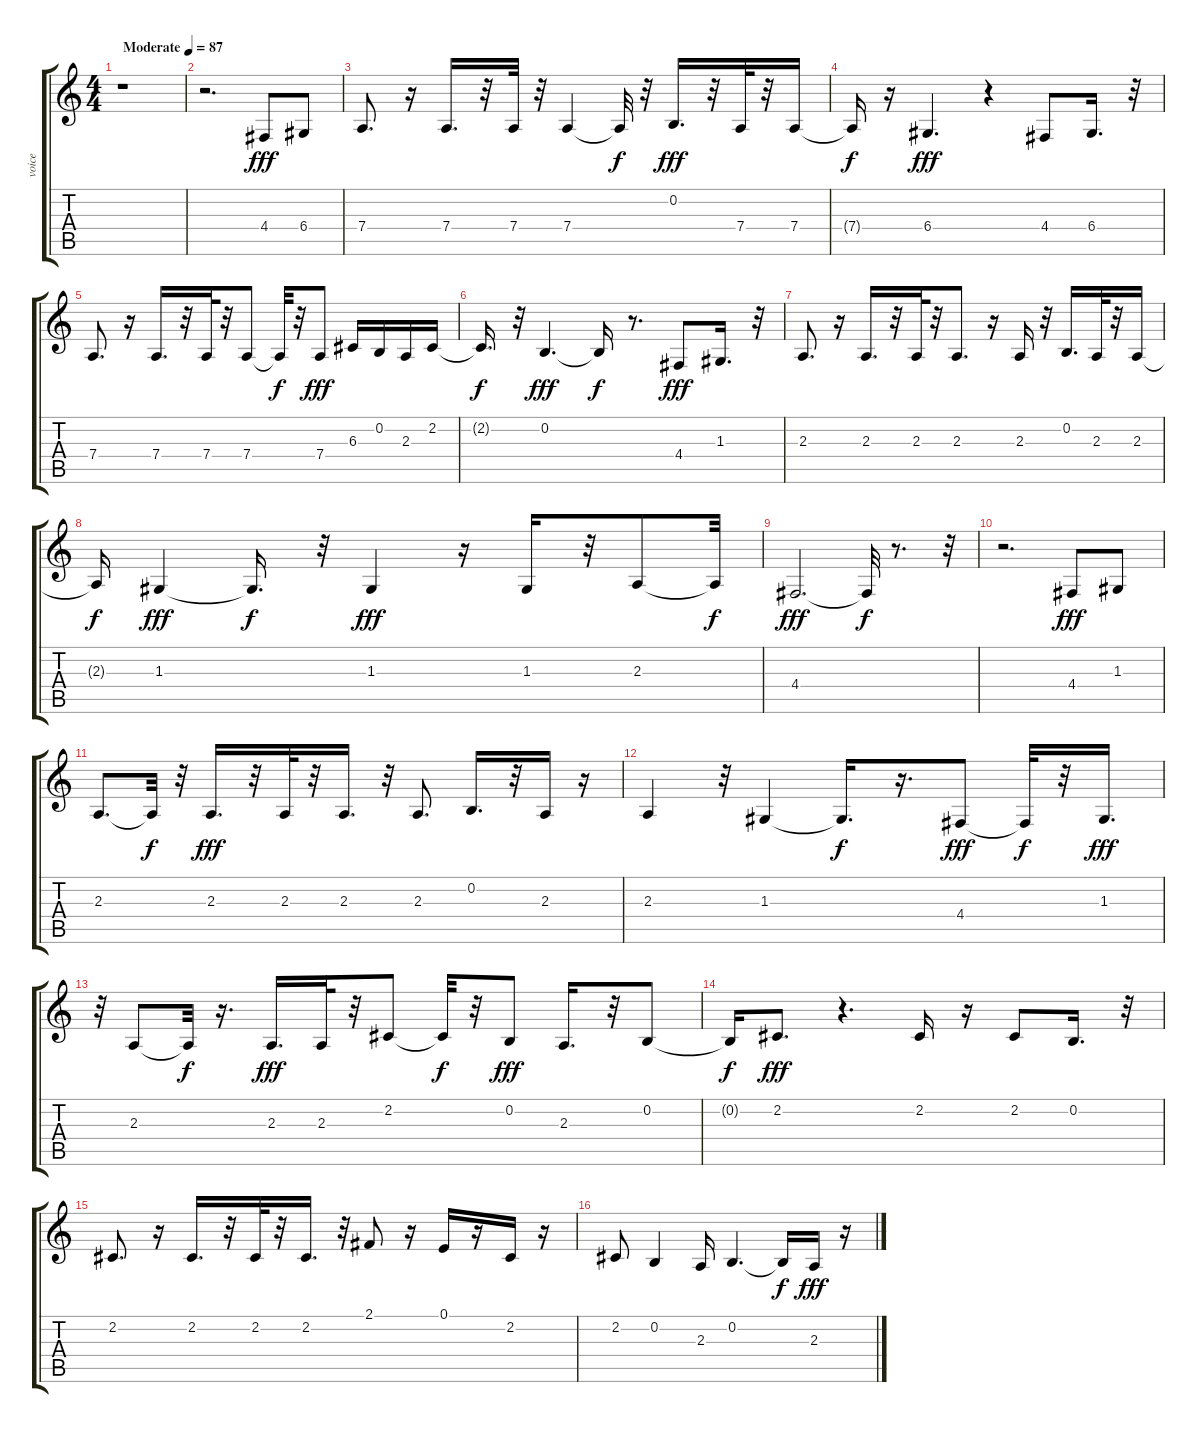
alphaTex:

\track ("voice" "voice") {instrument synthvoice}
\staff {score tabs}
\tuning (E4 B3 G3 D3 A2 E2) {hide}
\ts (4 4)
\tempo (87 "Moderate")
\clef g2
\ks c
r.1{dy fff instrument synthvoice} |
r.2{d} 4.4.8 6.4.8 |
7.4.8{d} r.16 7.4.16{d} r.32 7.4.32 r.32 7.4.4 7.4{t}.32{dy f} r.32 0.2.16{d dy fff} r.32 7.4.32 r.32 7.4.16 |
7.4{t}.16{dy f} r.16 6.4.4{d dy fff} r.4 4.4.8 6.4.16{d} r.32 |
7.4.8{d} r.16 7.4.16{d} r.32 7.4.32 r.32 7.4.8 7.4{t}.32{dy f} r.32 7.4.8{dy fff} 6.3.16 0.2.16 2.3.16 2.2.16 |
2.2{t}.16{d dy f} r.32 0.2.4{d dy fff} 0.2{t}.16{dy f} r.8{d} 4.4.8{dy fff} 1.3.16{d} r.32 |
2.3.8{d} r.16 2.3.16{d} r.32 2.3.32 r.32 2.3.8{d} r.16 2.3.16 r.32 0.2.16{d} 2.3.32 r.32 2.3.16 |
2.3{t}.16{dy f} 1.3.4{dy fff} 1.3{t}.16{d dy f} r.32 1.3.4{dy fff} r.16 1.3.16 r.32 2.3.8 2.3{t}.32{dy f} |
4.4.2{d dy fff} 4.4{t}.32{dy f} r.8{d} r.32 |
r.2{d} 4.4.8{dy fff} 1.3.8 |
2.3.8{d} 2.3{t}.32{dy f} r.32 2.3.16{d dy fff} r.32 2.3.32 r.32 2.3.16{d} r.32 2.3.8{d} 0.2.16{d} r.32 2.3.16 r.16 |
2.3.4 r.32 1.3.4 1.3{t}.16{d dy f} r.16{d} 4.4.8{dy fff} 4.4{t}.32{dy f} r.32 1.3.16{d dy fff} |
r.32 2.3.8 2.3{t}.32{dy f} r.16{d} 2.3.16{d dy fff} 2.3.32 r.32 2.2.8 2.2{t}.32{dy f} r.32 0.2.8{dy fff} 2.3.16{d} r.32 0.2.8 |
0.2{t}.16{dy f} 2.2.8{d dy fff} r.4{d} 2.2.16 r.16 2.2.8 0.2.16{d} r.32 |
2.2.8{d} r.16 2.2.16{d} r.32 2.2.32 r.32 2.2.16{d} r.32 2.1.8 r.16 0.1.16 r.16 2.2.16 r.16 |
2.2.8 0.2.4 2.3.16 0.2.4{d} 0.2{t}.16{dy f} 2.3.16{dy fff} r.16
